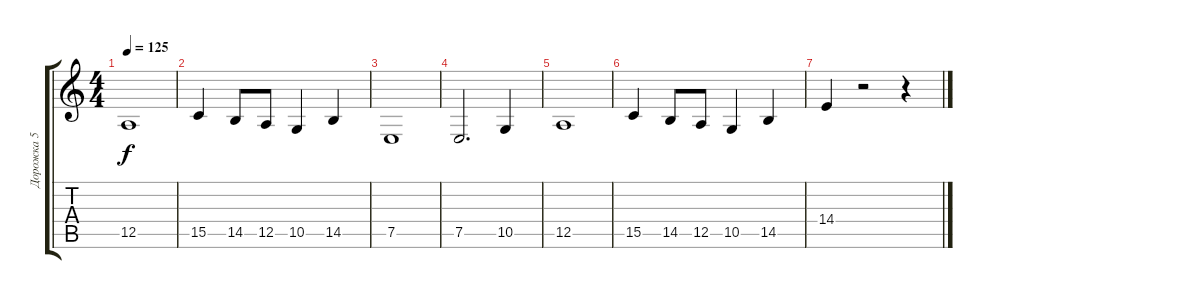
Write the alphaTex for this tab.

\track ("Дорожка 5" "Дорожка 5") {instrument violin}
\staff {score tabs}
\tuning (E4 B3 G3 D3 A2 E2) {hide}
\ts (4 4)
\tempo 125
\clef g2
\ks c
12.5.1{dy f} |
15.5.4 14.5.8 12.5.8 10.5.4 14.5.4 |
7.5.1 |
7.5.2{d} 10.5.4 |
12.5.1 |
15.5.4 14.5.8 12.5.8 10.5.4 14.5.4 |
14.4.4 r.2 r.4
